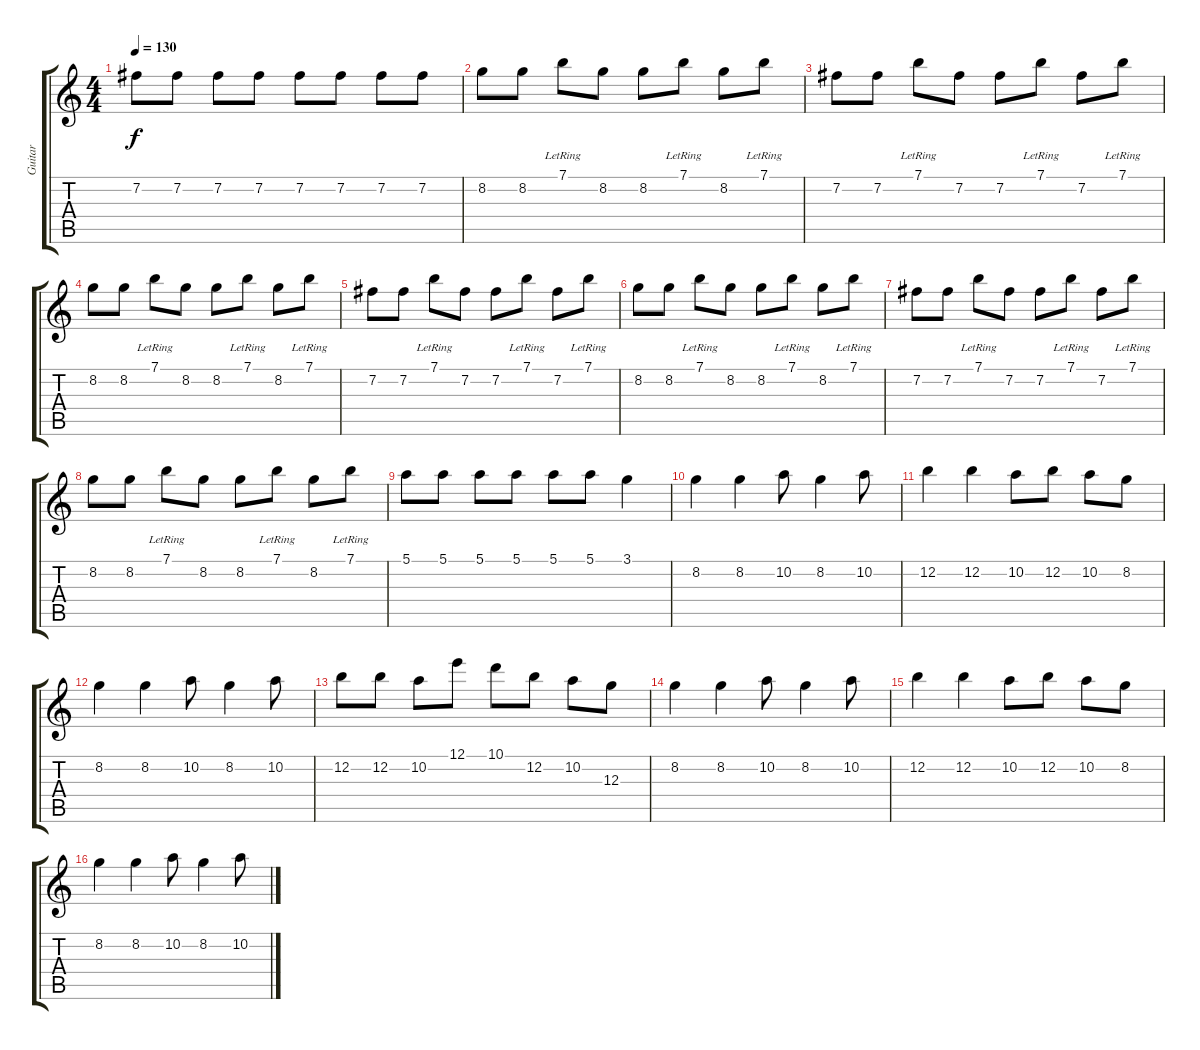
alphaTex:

\track ("Guitar" "Guitar") {instrument overdrivenguitar}
\staff {score tabs}
\tuning (E4 B3 G3 D3 A2 E2) {hide}
\ts (4 4)
\tempo 130
\clef g2
\ks c
7.2.8{dy f} 7.2.8 7.2.8 7.2.8 7.2.8 7.2.8 7.2.8 7.2.8 |
8.2.8 8.2.8 7.1{lr}.8 8.2.8 8.2.8 7.1{lr}.8 8.2.8 7.1{lr}.8 |
7.2.8 7.2.8 7.1{lr}.8 7.2.8 7.2.8 7.1{lr}.8 7.2.8 7.1{lr}.8 |
8.2.8 8.2.8 7.1{lr}.8 8.2.8 8.2.8 7.1{lr}.8 8.2.8 7.1{lr}.8 |
7.2.8 7.2.8 7.1{lr}.8 7.2.8 7.2.8 7.1{lr}.8 7.2.8 7.1{lr}.8 |
8.2.8 8.2.8 7.1{lr}.8 8.2.8 8.2.8 7.1{lr}.8 8.2.8 7.1{lr}.8 |
7.2.8 7.2.8 7.1{lr}.8 7.2.8 7.2.8 7.1{lr}.8 7.2.8 7.1{lr}.8 |
8.2.8 8.2.8 7.1{lr}.8 8.2.8 8.2.8 7.1{lr}.8 8.2.8 7.1{lr}.8 |
5.1.8 5.1.8 5.1.8 5.1.8 5.1.8 5.1.8 3.1.4 |
8.2.4 8.2.4 10.2.8 8.2.4 10.2.8 |
12.2.4 12.2.4 10.2.8 12.2.8 10.2.8 8.2.8 |
8.2.4 8.2.4 10.2.8 8.2.4 10.2.8 |
12.2.8 12.2.8 10.2.8 12.1.8 10.1.8 12.2.8 10.2.8 12.3.8 |
8.2.4 8.2.4 10.2.8 8.2.4 10.2.8 |
12.2.4 12.2.4 10.2.8 12.2.8 10.2.8 8.2.8 |
8.2.4 8.2.4 10.2.8 8.2.4 10.2.8
